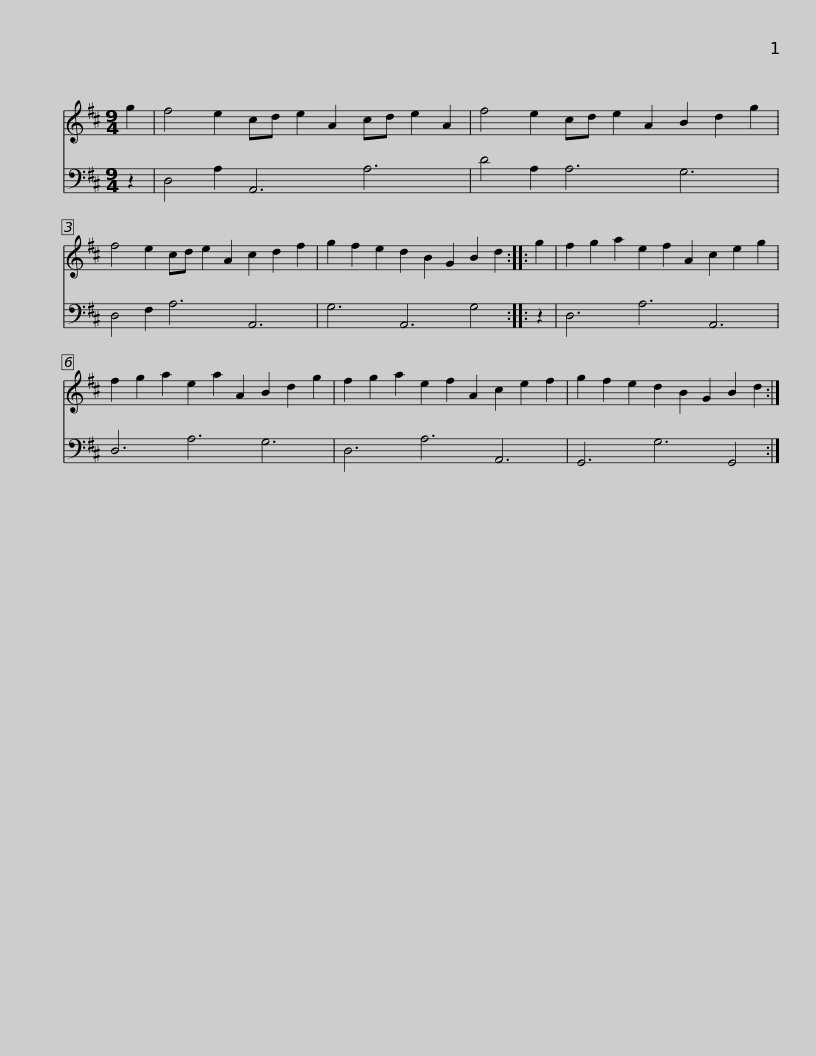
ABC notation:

X:1
%%score 1 2
L:1/8
M:9/4
I:linebreak $
K:D
V:1 treble
V:2 bass
V:1
 g2 | f4 e2 cd e2 A2 cd e2 A2 | f4 e2 cd e2 A2 B2 d2 g2 | f4 e2 cd e2 A2 c2 d2 f2 | g2 f2 e2 d2 B2 G2 B2 d2 ::$ %5
 g2 | f2 g2 a2 e2 f2 A2 c2 e2 g2 | f2 g2 a2 e2 a2 A2 B2 d2 g2 | f2 g2 a2 e2 f2 A2 c2 e2 f2 | g2 f2 e2 d2 B2 G2 B2 d2 :| %10
V:2
 z2 | D,4 A,2 A,,6 A,6 | D4 A,2 A,6 G,6 | D,4 F,2 A,6 A,,6 | G,6 A,,6 G,4 ::$ %5
 z2 | D,6 A,6 A,,6 | D,6 A,6 G,6 | D,6 A,6 A,,6 | G,,6 G,6 G,,4 :| %10
